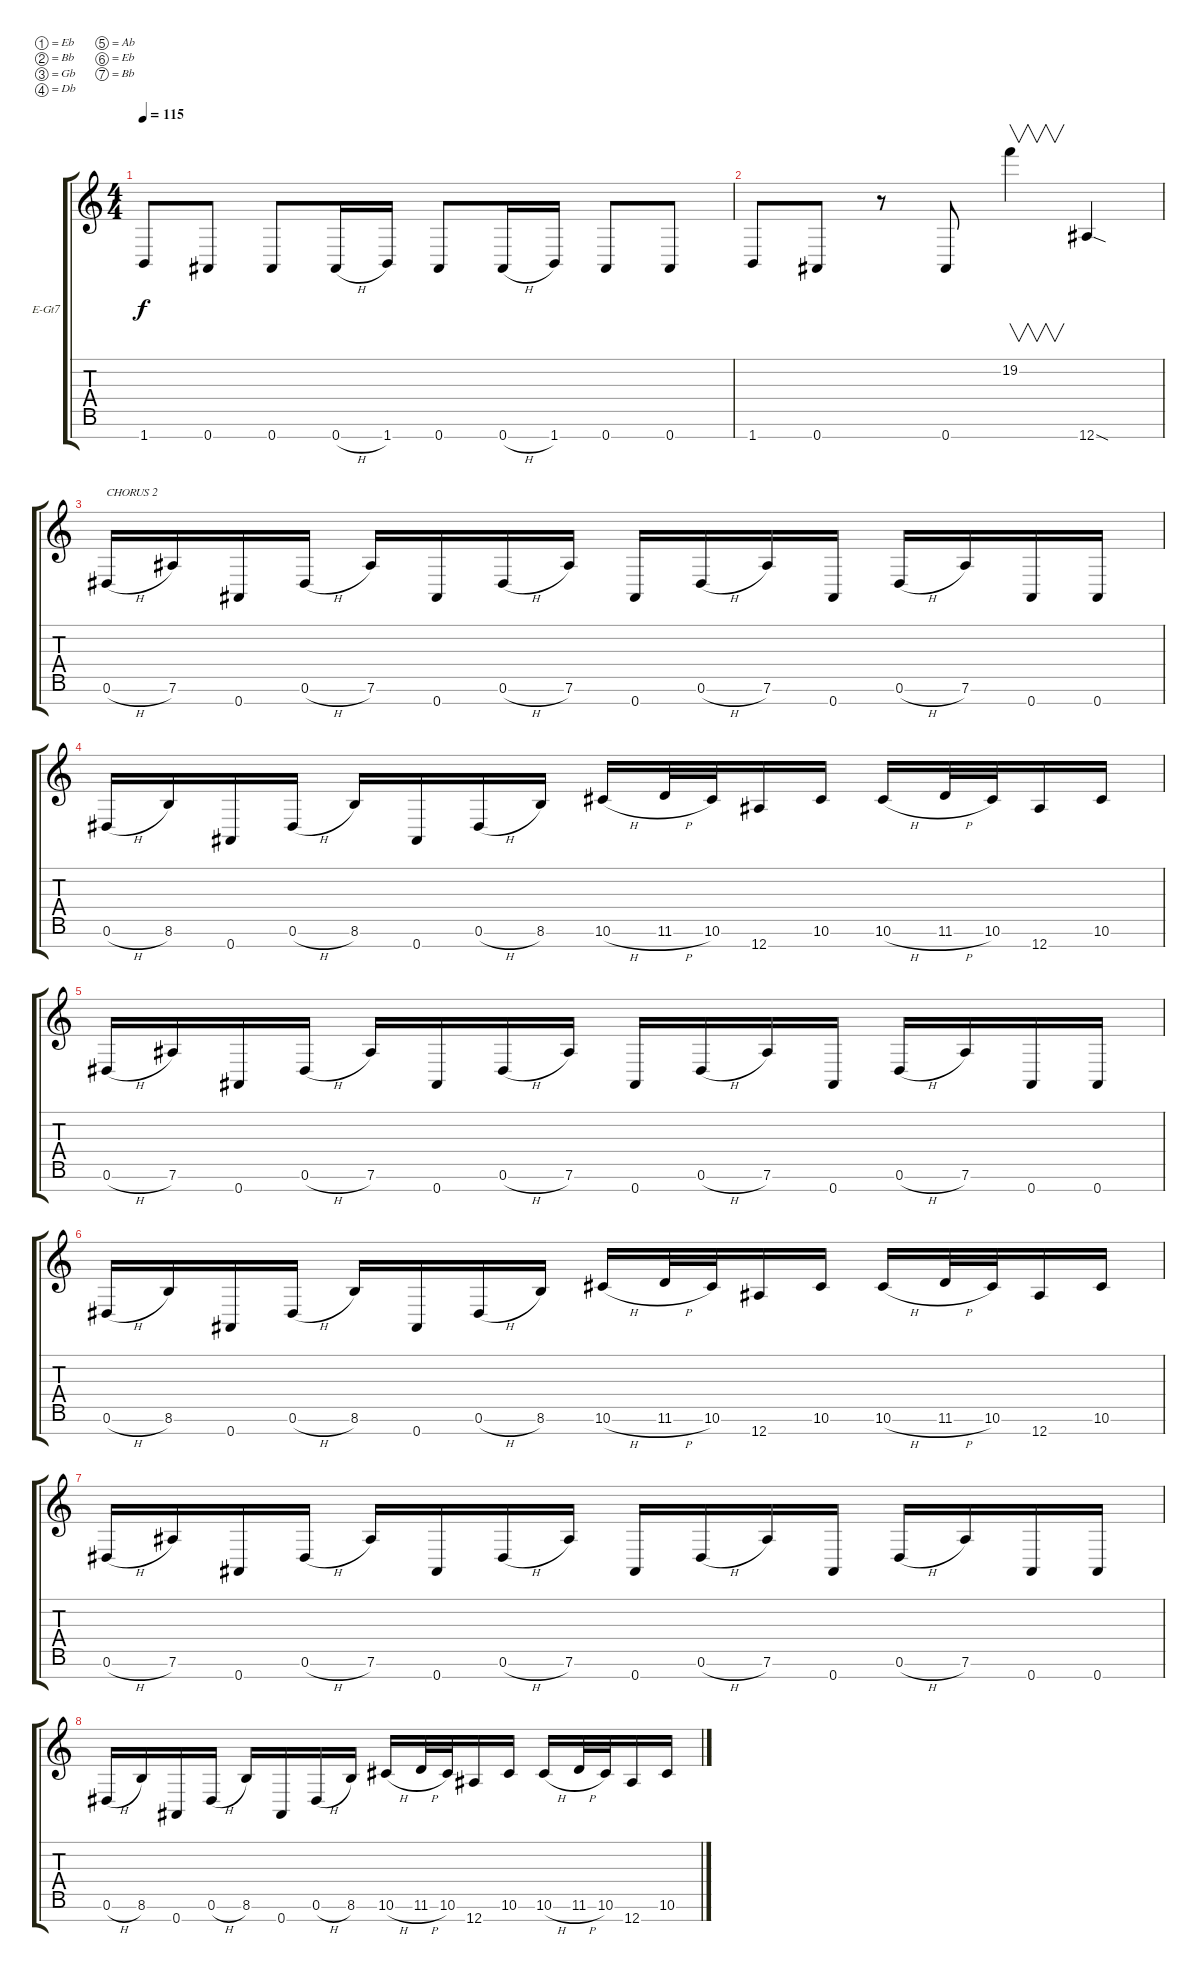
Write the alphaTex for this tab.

\bracketExtendMode groupsimilarinstruments
\firstSystemTrackNameOrientation horizontal
\otherSystemsTrackNameOrientation horizontal
\track ("Gravy" "E-Gt7") {instrument overdrivenguitar}
\staff {score tabs}
\tuning (Eb4 Bb3 Gb3 Db3 Ab2 Eb2 Bb1)
\ts (4 4)
\tempo 115
\clef g2
\ks c
1.7.8{dy f} 0.7.8 0.7.8 0.7{h}.16 1.7.16 0.7.8 0.7{h}.16 1.7.16 0.7.8 0.7.8 |
1.7.8 0.7.8 r.8 0.7.8 19.2.4{v} 12.7{sod}.4 |
0.6{h}.16{txt "CHORUS 2"} 7.6.16 0.7.16 0.6{h}.16 7.6.16 0.7.16 0.6{h}.16 7.6.16 0.7.16 0.6{h}.16 7.6.16 0.7.16 0.6{h}.16 7.6.16 0.7.16 0.7.16 |
0.6{h}.16 8.6.16 0.7.16 0.6{h}.16 8.6.16 0.7.16 0.6{h}.16 8.6.16 10.6{h}.16 11.6{h}.32 10.6.32 12.7.16 10.6.16 10.6{h}.16 11.6{h}.32 10.6.32 12.7.16 10.6.16 |
0.6{h}.16 7.6.16 0.7.16 0.6{h}.16 7.6.16 0.7.16 0.6{h}.16 7.6.16 0.7.16 0.6{h}.16 7.6.16 0.7.16 0.6{h}.16 7.6.16 0.7.16 0.7.16 |
0.6{h}.16 8.6.16 0.7.16 0.6{h}.16 8.6.16 0.7.16 0.6{h}.16 8.6.16 10.6{h}.16 11.6{h}.32 10.6.32 12.7.16 10.6.16 10.6{h}.16 11.6{h}.32 10.6.32 12.7.16 10.6.16 |
0.6{h}.16 7.6.16 0.7.16 0.6{h}.16 7.6.16 0.7.16 0.6{h}.16 7.6.16 0.7.16 0.6{h}.16 7.6.16 0.7.16 0.6{h}.16 7.6.16 0.7.16 0.7.16 |
0.6{h}.16 8.6.16 0.7.16 0.6{h}.16 8.6.16 0.7.16 0.6{h}.16 8.6.16 10.6{h}.16 11.6{h}.32 10.6.32 12.7.16 10.6.16 10.6{h}.16 11.6{h}.32 10.6.32 12.7.16 10.6.16
